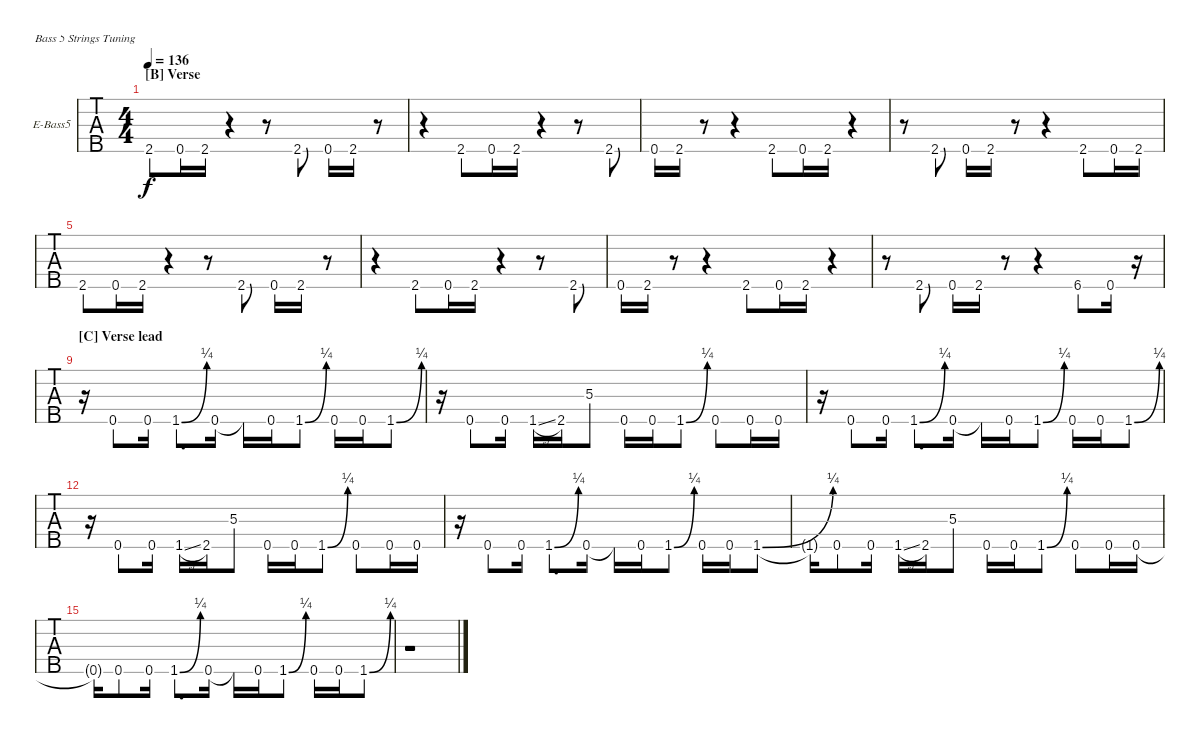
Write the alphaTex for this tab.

\defaultSystemsLayout 4
\bracketExtendMode groupsimilarinstruments
\firstSystemTrackNameOrientation horizontal
\otherSystemsTrackNameOrientation horizontal
\defaultBarNumberDisplay FirstOfSystem
\track ("Dist Bass" "E-Bass5") {multiBarRest instrument electricbassfinger}
\staff {tabs}
\tuning (G2 D2 A1 E1 B0)
\ts (4 4)
\section ("B" "Verse")
\tempo 136
\clef f4
\ks c
2.5.8{dy f} 0.5.16 2.5.16 r.4 r.8 2.5.8 0.5.16 2.5.16 r.8 |
r.4 2.5.8 0.5.16 2.5.16 r.4 r.8 2.5.8 |
0.5.16 2.5.16 r.8 r.4 2.5.8 0.5.16 2.5.16 r.4 |
r.8 2.5.8 0.5.16 2.5.16 r.8 r.4 2.5.8 0.5.16 2.5.16 |
2.5.8 0.5.16 2.5.16 r.4 r.8 2.5.8 0.5.16 2.5.16 r.8 |
r.4 2.5.8 0.5.16 2.5.16 r.4 r.8 2.5.8 |
0.5.16 2.5.16 r.8 r.4 2.5.8 0.5.16 2.5.16 r.4 |
r.8 2.5.8 0.5.16 2.5.16 r.8 r.4 6.5.8 0.5.16 r.16 |
\section ("C" "Verse lead")
r.16 0.5.8 0.5.16 1.5{be (bend 0 0 40.199999999999996 1)}.8{d} 0.5.16 0.5{t}.16 0.5.16 1.5{be (bend 0 0 40.199999999999996 1)}.8 0.5.16 0.5.16 1.5{be (bend 0 0 40.199999999999996 1)}.8 |
r.16 0.5.8 0.5.16 1.5{sl}.16 2.5.16 5.3.8 0.5.16 0.5.16 1.5{be (bend 0 0 40.199999999999996 1)}.8 0.5.8 0.5.16 0.5.16 |
r.16 0.5.8 0.5.16 1.5{be (bend 0 0 40.199999999999996 1)}.8{d} 0.5.16 0.5{t}.16 0.5.16 1.5{be (bend 0 0 40.199999999999996 1)}.8 0.5.16 0.5.16 1.5{be (bend 0 0 40.199999999999996 1)}.8 |
r.16 0.5.8 0.5.16 1.5{sl}.16 2.5.16 5.3{ac}.8 0.5.16 0.5.16 1.5{be (bend 0 0 40.199999999999996 1)}.8 0.5.8 0.5.16 0.5.16 |
r.16 0.5.8 0.5.16 1.5{be (bend 0 0 40.199999999999996 1)}.8{d} 0.5.16 0.5{t}.16 0.5.16 1.5{be (bend 0 0 40.199999999999996 1)}.8 0.5.16 0.5.16 1.5{be (bend 0 0 40.199999999999996 1)}.8 |
1.5{t}.16 0.5.8 0.5.16 1.5{sl}.16 2.5.16 5.3.8 0.5.16 0.5.16 1.5{be (bend 0 0 40.199999999999996 1)}.8 0.5.8 0.5.16 0.5.16 |
0.5{t}.16 0.5.8 0.5.16 1.5{be (bend 0 0 40.199999999999996 1)}.8{d} 0.5.16 0.5{t}.16 0.5.16 1.5{be (bend 0 0 40.199999999999996 1)}.8 0.5.16 0.5.16 1.5{be (bend 0 0 40.199999999999996 1)}.8 |
r.1
